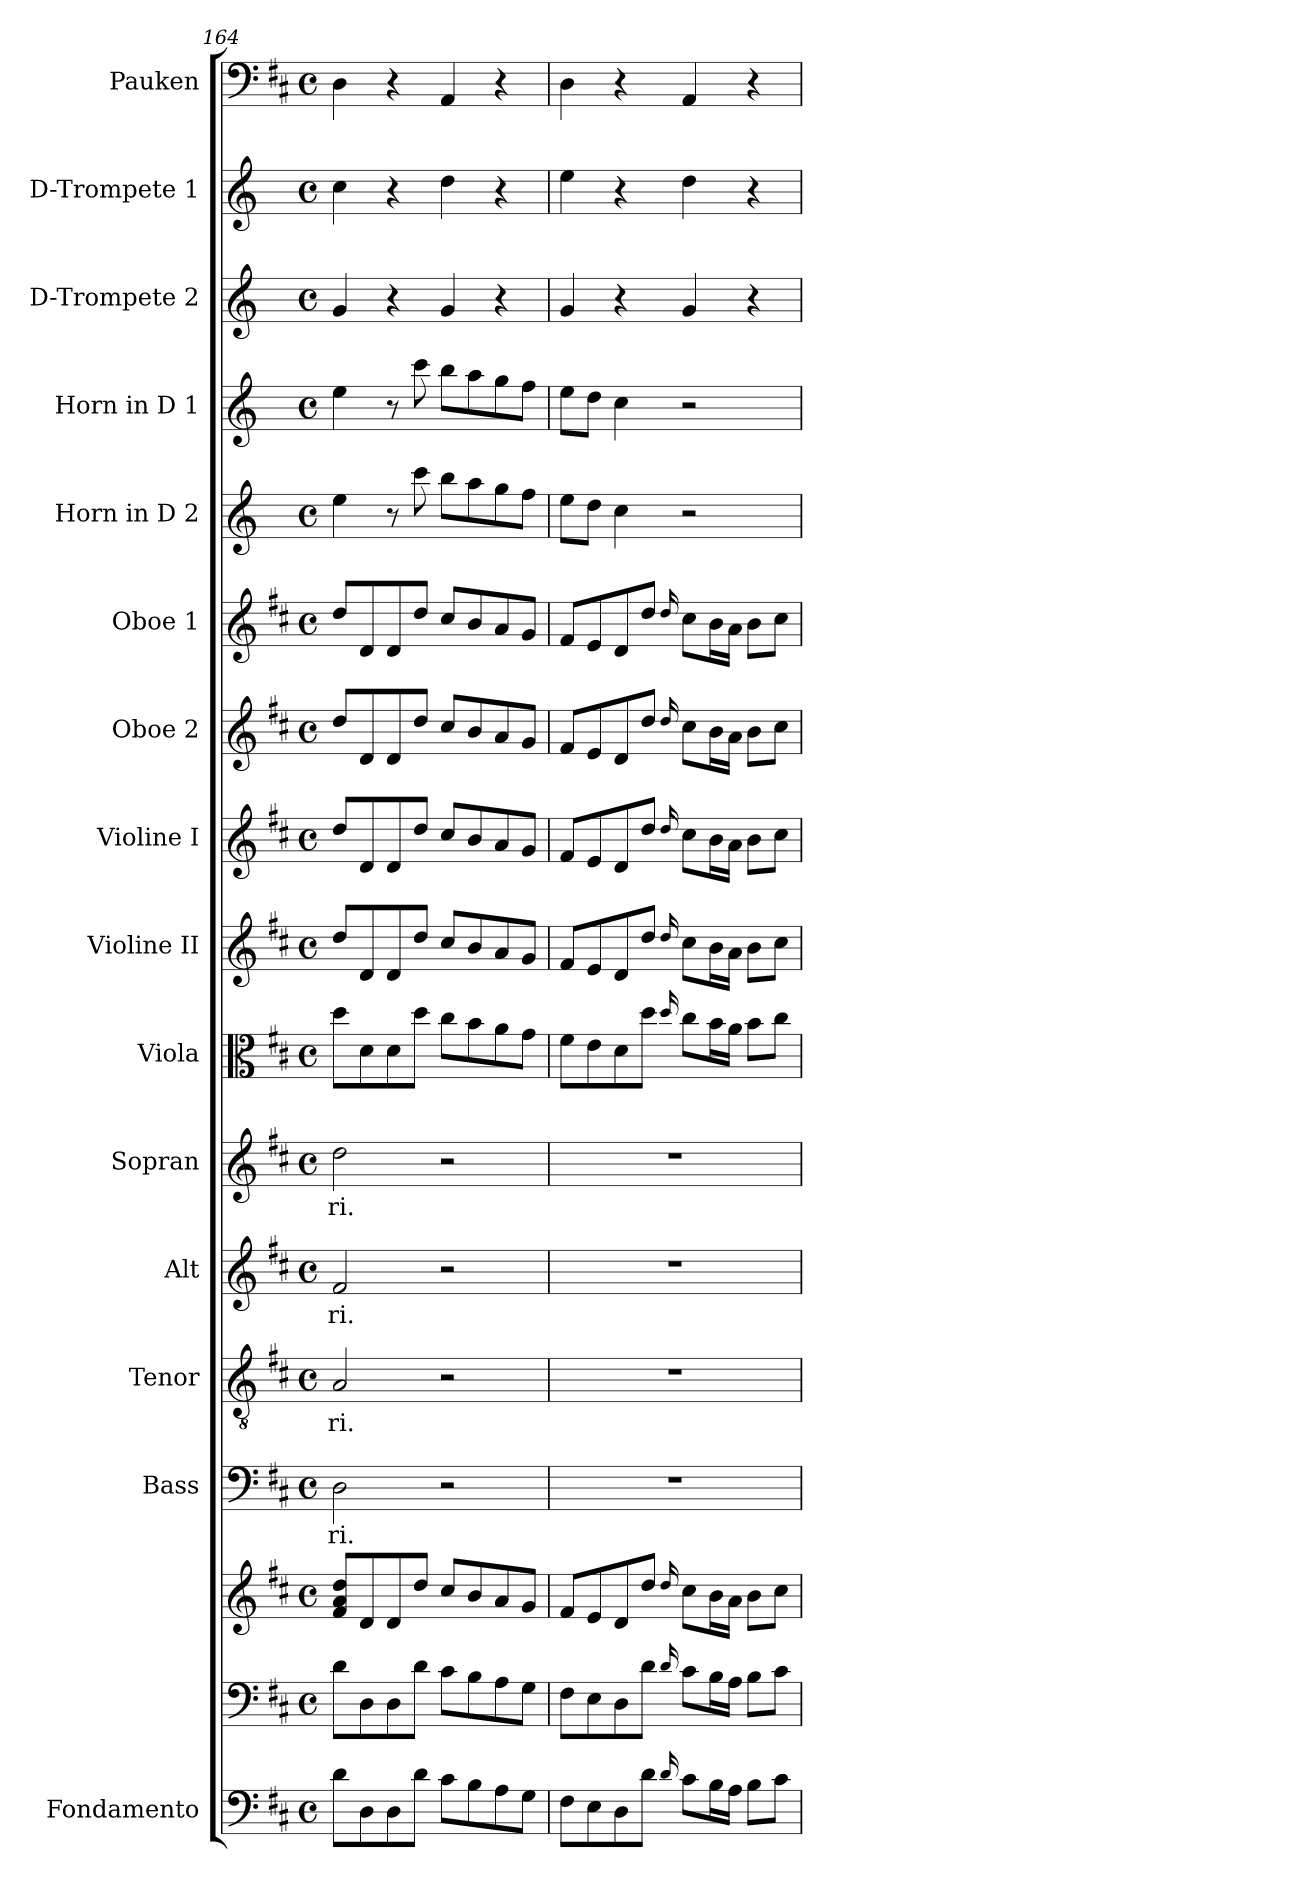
**kern	**kern	**kern	**kern	**text	**kern	**text	**kern	**text	**kern	**text	**kern	**kern	**kern	**kern	**kern	**kern	**kern	**kern	**kern	**kern
*part16	*part15	*part15	*part14	*part14	*part13	*part13	*part12	*part12	*part11	*part11	*part10	*part9	*part8	*part7	*part6	*part5	*part4	*part3	*part2	*part1
*staff17	*staff16	*staff15	*staff14	*staff14	*staff13	*staff13	*staff12	*staff12	*staff11	*staff11	*staff10	*staff9	*staff8	*staff7	*staff6	*staff5	*staff4	*staff3	*staff2	*staff1
*I"Fondamento	*	*	*I"Bass	*	*I"Tenor	*	*I"Alt	*	*I"Sopran	*	*I"Viola	*I"Violine II	*I"Violine I	*I"Oboe 2	*I"Oboe 1	*I"Horn in D 2	*I"Horn in D 1	*I"D-Trompete 2	*I"D-Trompete 1	*I"Pauken
*I'F.	*	*	*I'B.	*	*I'T.	*	*I'A.	*	*I'S.	*	*I'Vla.	*I'Vl. II	*I'Vl. I	*I'Ob. 2	*I'Ob. 1	*	*	*I'D Trp. 2	*I'D Trp. 1	*I'Pk.
!!LO:PB:g=z
*clefF4	*clefF4	*clefG2	*clefF4	*	*clefGv2	*	*clefG2	*	*clefG2	*	*clefC3	*clefG2	*clefG2	*clefG2	*clefG2	*clefG2	*clefG2	*clefG2	*clefG2	*clefF4
*ITrd7c12	*	*	*	*	*	*	*	*	*	*	*	*	*	*	*	*ITrd6c10	*ITrd6c10	*ITrd-1c-2	*ITrd-1c-2	*
*k[f#c#]	*k[f#c#]	*k[f#c#]	*k[f#c#]	*	*k[f#c#]	*	*k[f#c#]	*	*k[f#c#]	*	*k[f#c#]	*k[f#c#]	*k[f#c#]	*k[f#c#]	*k[f#c#]	*k[f#c#]	*k[f#c#]	*k[f#c#]	*k[f#c#]	*k[f#c#]
*D:	*D:	*D:	*D:	*	*D:	*	*D:	*	*D:	*	*D:	*D:	*D:	*D:	*D:	*D:	*D:	*D:	*D:	*D:
*M4/4	*M4/4	*M4/4	*M4/4	*	*M4/4	*	*M4/4	*	*M4/4	*	*M4/4	*M4/4	*M4/4	*M4/4	*M4/4	*M4/4	*M4/4	*M4/4	*M4/4	*M4/4
*met(c)	*met(c)	*met(c)	*met(c)	*	*met(c)	*	*met(c)	*	*met(c)	*	*met(c)	*met(c)	*met(c)	*met(c)	*met(c)	*met(c)	*met(c)	*met(c)	*met(c)	*met(c)
=164	=164	=164	=164	=164	=164	=164	=164	=164	=164	=164	=164	=164	=164	=164	=164	=164	=164	=164	=164	=164
!	!	!	!	!LO:LY:b	!	!LO:LY:b	!	!LO:LY:b	!	!LO:LY:b	!	!	!	!	!	!	!	!	!	!
8D\L	8d\L	8f#/ 8a/ 8dd/L	2D\	-ri.	2A/	-ri.	2f#/	-ri.	2dd\	-ri.	8dd\L	8dd/L	8dd/L	8dd/L	8dd/L	4f#\	4f#\	4a/	4dd\	4D\
8DD\	8D\	8d/	.	.	.	.	.	.	.	.	8d\	8d/	8d/	8d/	8d/	.	.	.	.	.
8DD\	8D\	8d/	.	.	.	.	.	.	.	.	8d\	8d/	8d/	8d/	8d/	8r	8r	4r	4r	4r
8D\J	8d\J	8dd/J	.	.	.	.	.	.	.	.	8dd\J	8dd/J	8dd/J	8dd/J	8dd/J	8dd\	8dd\	.	.	.
8C#\L	8c#\L	8cc#/L	2r	.	2r	.	2r	.	2r	.	8cc#\L	8cc#/L	8cc#/L	8cc#/L	8cc#/L	8cc#\L	8cc#\L	4a/	4ee\	4AA/
8BB\	8B\	8b/	.	.	.	.	.	.	.	.	8b\	8b/	8b/	8b/	8b/	8b\	8b\	.	.	.
8AA\	8A\	8a/	.	.	.	.	.	.	.	.	8a\	8a/	8a/	8a/	8a/	8a\	8a\	4r	4r	4r
8GG\J	8G\J	8g/J	.	.	.	.	.	.	.	.	8g\J	8g/J	8g/J	8g/J	8g/J	8g\J	8g\J	.	.	.
=165	=165	=165	=165	=165	=165	=165	=165	=165	=165	=165	=165	=165	=165	=165	=165	=165	=165	=165	=165	=165
8FF#\L	8F#\L	8f#/L	1r	.	1r	.	1r	.	1r	.	8f#\L	8f#/L	8f#/L	8f#/L	8f#/L	8f#\L	8f#\L	4a/	4ff#\	4D\
8EE\	8E\	8e/	.	.	.	.	.	.	.	.	8e\	8e/	8e/	8e/	8e/	8e\J	8e\J	.	.	.
8DD\	8D\	8d/	.	.	.	.	.	.	.	.	8d\	8d/	8d/	8d/	8d/	4d\	4d\	4r	4r	4r
8D\J	8d\J	8dd/J	.	.	.	.	.	.	.	.	8dd\J	8dd/J	8dd/J	8dd/J	8dd/J	.	.	.	.	.
16qqD/	16qqd/	16qqdd/	.	.	.	.	.	.	.	.	16qqdd/	16qqdd/	16qqdd/	16qqdd/	16qqdd/	.	.	.	.	.
8C#\L	8c#\L	8cc#\L	.	.	.	.	.	.	.	.	8cc#\L	8cc#\L	8cc#\L	8cc#\L	8cc#\L	2r	2r	4a/	4ee\	4AA/
16BB\L	16B\L	16b\L	.	.	.	.	.	.	.	.	16b\L	16b\L	16b\L	16b\L	16b\L	.	.	.	.	.
16AA\JJ	16A\JJ	16a\JJ	.	.	.	.	.	.	.	.	16a\JJ	16a\JJ	16a\JJ	16a\JJ	16a\JJ	.	.	.	.	.
8BB\L	8B\L	8b\L	.	.	.	.	.	.	.	.	8b\L	8b\L	8b\L	8b\L	8b\L	.	.	4r	4r	4r
8C#\J	8c#\J	8cc#\J	.	.	.	.	.	.	.	.	8cc#\J	8cc#\J	8cc#\J	8cc#\J	8cc#\J	.	.	.	.	.
=	=	=	=	=	=	=	=	=	=	=	=	=	=	=	=	=	=	=	=	=
*-	*-	*-	*-	*-	*-	*-	*-	*-	*-	*-	*-	*-	*-	*-	*-	*-	*-	*-	*-	*-
